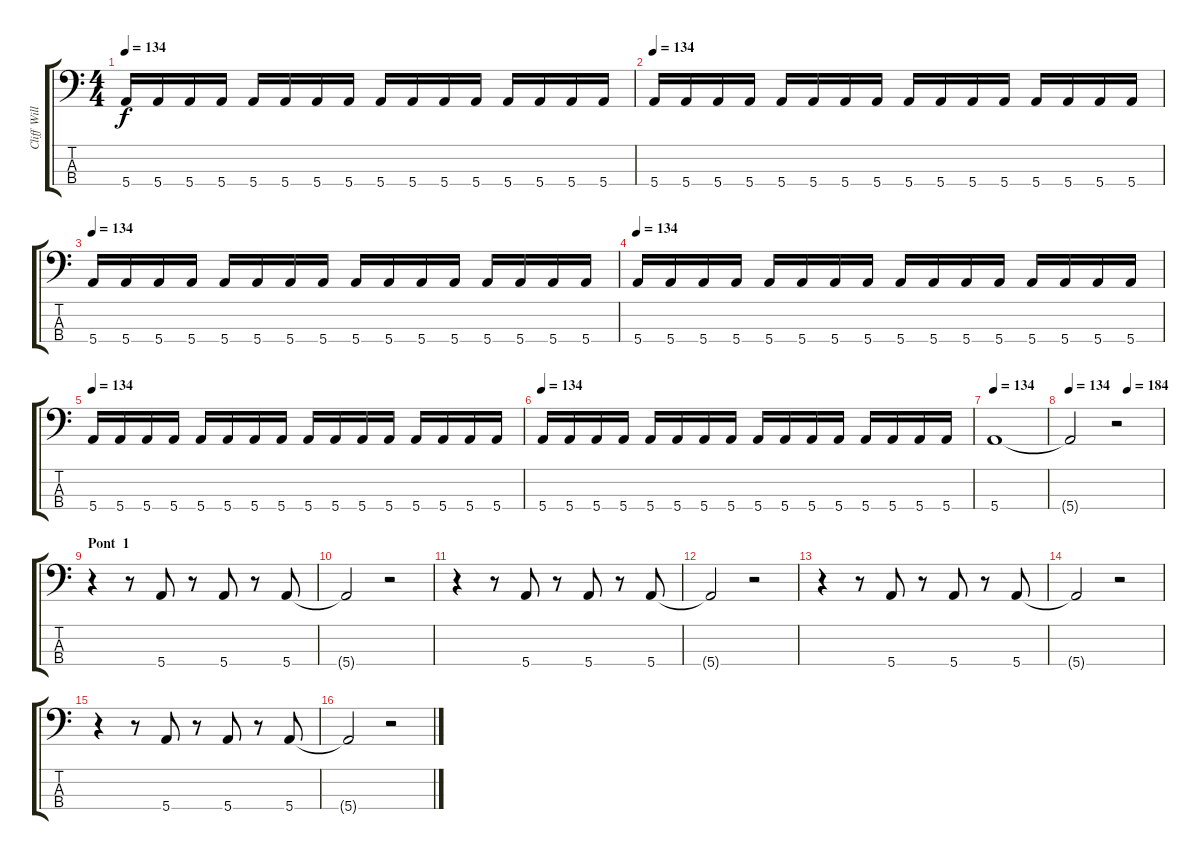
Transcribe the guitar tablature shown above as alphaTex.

\track ("Cliff Williams" "Cliff Will") {instrument electricbassfinger}
\staff {score tabs}
\tuning (G2 D2 A1 E1) {hide}
\ts (4 4)
\tempo 134
\clef f4
\ks c
5.4.16{dy f} 5.4.16 5.4.16 5.4.16 5.4.16 5.4.16 5.4.16 5.4.16 5.4.16 5.4.16 5.4.16 5.4.16 5.4.16 5.4.16 5.4.16 5.4.16 |
\tempo 134
5.4.16 5.4.16 5.4.16 5.4.16 5.4.16 5.4.16 5.4.16 5.4.16 5.4.16 5.4.16 5.4.16 5.4.16 5.4.16 5.4.16 5.4.16 5.4.16 |
\tempo 134
5.4.16 5.4.16 5.4.16 5.4.16 5.4.16 5.4.16 5.4.16 5.4.16 5.4.16 5.4.16 5.4.16 5.4.16 5.4.16 5.4.16 5.4.16 5.4.16 |
\tempo 134
5.4.16 5.4.16 5.4.16 5.4.16 5.4.16 5.4.16 5.4.16 5.4.16 5.4.16 5.4.16 5.4.16 5.4.16 5.4.16 5.4.16 5.4.16 5.4.16 |
\tempo 134
5.4.16 5.4.16 5.4.16 5.4.16 5.4.16 5.4.16 5.4.16 5.4.16 5.4.16 5.4.16 5.4.16 5.4.16 5.4.16 5.4.16 5.4.16 5.4.16 |
\tempo 134
5.4.16 5.4.16 5.4.16 5.4.16 5.4.16 5.4.16 5.4.16 5.4.16 5.4.16 5.4.16 5.4.16 5.4.16 5.4.16 5.4.16 5.4.16 5.4.16 |
\tempo 134
5.4.1 |
\tempo 134
\tempo (184 0.625)
5.4{t}.2 r.2 |
\section ("" "Pont  1")
r.4 r.8 5.4.8 r.8 5.4.8 r.8 5.4.8 |
5.4{t}.2 r.2 |
r.4 r.8 5.4.8 r.8 5.4.8 r.8 5.4.8 |
5.4{t}.2 r.2 |
r.4 r.8 5.4.8 r.8 5.4.8 r.8 5.4.8 |
5.4{t}.2 r.2 |
r.4 r.8 5.4.8 r.8 5.4.8 r.8 5.4.8 |
5.4{t}.2 r.2
